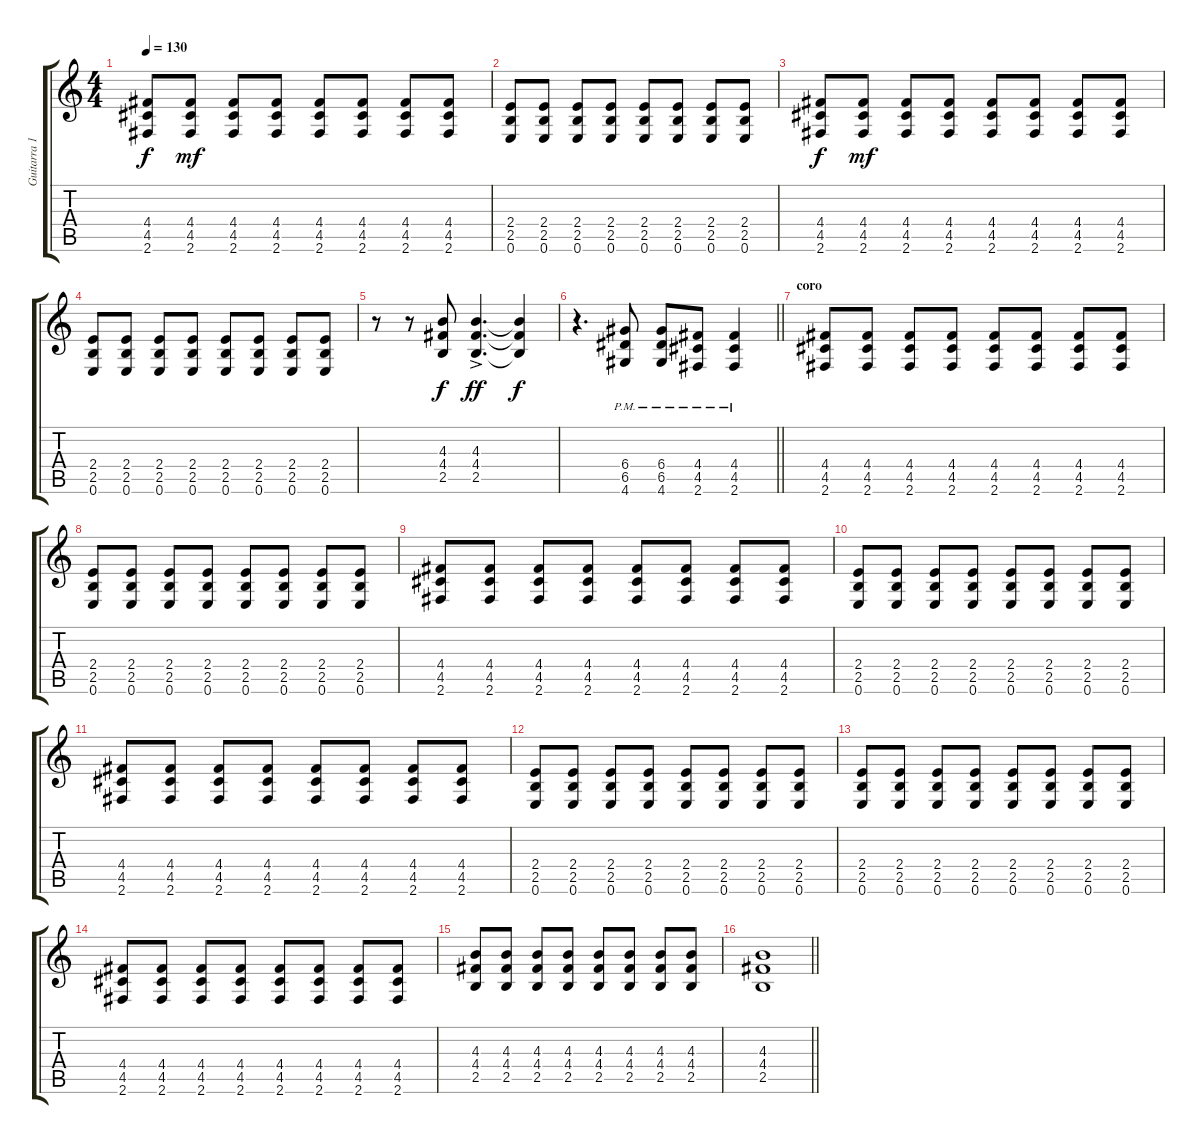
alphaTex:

\track ("Guitarra 1" "Guitarra 1") {instrument overdrivenguitar}
\staff {score tabs}
\tuning (E4 B3 G3 D3 A2 E2) {hide}
\ts (4 4)
\tempo 130
\clef g2
\ks c
(4.4 4.5 2.6).8{dy f} (4.4 4.5 2.6).8{dy mf} (4.4 4.5 2.6).8 (4.4 4.5 2.6).8 (4.4 4.5 2.6).8 (4.4 4.5 2.6).8 (4.4 4.5 2.6).8 (4.4 4.5 2.6).8 |
(2.4 2.5 0.6).8 (2.4 2.5 0.6).8 (2.4 2.5 0.6).8 (2.4 2.5 0.6).8 (2.4 2.5 0.6).8 (2.4 2.5 0.6).8 (2.4 2.5 0.6).8 (2.4 2.5 0.6).8 |
(4.4 4.5 2.6).8{dy f} (4.4 4.5 2.6).8{dy mf} (4.4 4.5 2.6).8 (4.4 4.5 2.6).8 (4.4 4.5 2.6).8 (4.4 4.5 2.6).8 (4.4 4.5 2.6).8 (4.4 4.5 2.6).8 |
(2.4 2.5 0.6).8 (2.4 2.5 0.6).8 (2.4 2.5 0.6).8 (2.4 2.5 0.6).8 (2.4 2.5 0.6).8 (2.4 2.5 0.6).8 (2.4 2.5 0.6).8 (2.4 2.5 0.6).8 |
r.8 r.8 (4.3 4.4 2.5).8{dy f} (4.3{ac} 4.4{ac} 2.5{ac}).4{d dy ff} (4.3{t} 4.4{t} 2.5{t}).4{dy f} |
\barLineRight lightlight
r.4{d} (6.4{pm} 6.5{pm} 4.6{pm}).8 (6.4{pm} 6.5{pm} 4.6{pm}).8 (4.4{pm} 4.5{pm} 2.6{pm}).8 (4.4{pm} 4.5{pm} 2.6{pm}).4 |
\section ("" "coro")
(4.4 4.5 2.6).8 (4.4 4.5 2.6).8 (4.4 4.5 2.6).8 (4.4 4.5 2.6).8 (4.4 4.5 2.6).8 (4.4 4.5 2.6).8 (4.4 4.5 2.6).8 (4.4 4.5 2.6).8 |
(2.4 2.5 0.6).8 (2.4 2.5 0.6).8 (2.4 2.5 0.6).8 (2.4 2.5 0.6).8 (2.4 2.5 0.6).8 (2.4 2.5 0.6).8 (2.4 2.5 0.6).8 (2.4 2.5 0.6).8 |
(4.4 4.5 2.6).8 (4.4 4.5 2.6).8 (4.4 4.5 2.6).8 (4.4 4.5 2.6).8 (4.4 4.5 2.6).8 (4.4 4.5 2.6).8 (4.4 4.5 2.6).8 (4.4 4.5 2.6).8 |
(2.4 2.5 0.6).8 (2.4 2.5 0.6).8 (2.4 2.5 0.6).8 (2.4 2.5 0.6).8 (2.4 2.5 0.6).8 (2.4 2.5 0.6).8 (2.4 2.5 0.6).8 (2.4 2.5 0.6).8 |
(4.4 4.5 2.6).8 (4.4 4.5 2.6).8 (4.4 4.5 2.6).8 (4.4 4.5 2.6).8 (4.4 4.5 2.6).8 (4.4 4.5 2.6).8 (4.4 4.5 2.6).8 (4.4 4.5 2.6).8 |
(2.4 2.5 0.6).8 (2.4 2.5 0.6).8 (2.4 2.5 0.6).8 (2.4 2.5 0.6).8 (2.4 2.5 0.6).8 (2.4 2.5 0.6).8 (2.4 2.5 0.6).8 (2.4 2.5 0.6).8 |
(2.4 2.5 0.6).8 (2.4 2.5 0.6).8 (2.4 2.5 0.6).8 (2.4 2.5 0.6).8 (2.4 2.5 0.6).8 (2.4 2.5 0.6).8 (2.4 2.5 0.6).8 (2.4 2.5 0.6).8 |
(4.4 4.5 2.6).8 (4.4 4.5 2.6).8 (4.4 4.5 2.6).8 (4.4 4.5 2.6).8 (4.4 4.5 2.6).8 (4.4 4.5 2.6).8 (4.4 4.5 2.6).8 (4.4 4.5 2.6).8 |
(4.3 4.4 2.5).8 (4.3 4.4 2.5).8 (4.3 4.4 2.5).8 (4.3 4.4 2.5).8 (4.3 4.4 2.5).8 (4.3 4.4 2.5).8 (4.3 4.4 2.5).8 (4.3 4.4 2.5).8 |
\barLineRight lightlight
(4.3 4.4 2.5).1
